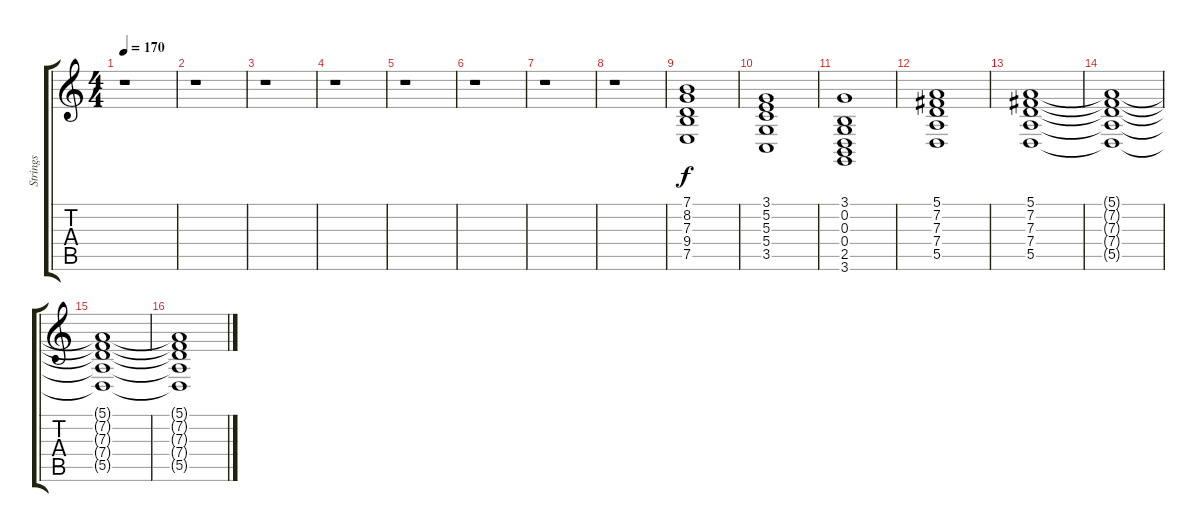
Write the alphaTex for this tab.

\track ("Strings" "Strings") {instrument violin}
\staff {score tabs}
\tuning (E4 B3 G3 D3 A2 E2) {hide}
\ts (4 4)
\tempo 170
\clef g2
\ks c
r.1{dy f} |
r.1 |
r.1 |
r.1 |
r.1 |
r.1 |
r.1 |
r.1 |
(7.1 8.2 7.3 9.4 7.5).1 |
(3.1 5.2 5.3 5.4 3.5).1 |
(3.1 0.2 0.3 0.4 2.5 3.6).1 |
(5.1 7.2 7.3 7.4 5.5).1 |
(5.1 7.2 7.3 7.4 5.5).1 |
(5.1{t} 7.2{t} 7.3{t} 7.4{t} 5.5{t}).1 |
(5.1{t} 7.2{t} 7.3{t} 7.4{t} 5.5{t}).1 |
(5.1{t} 7.2{t} 7.3{t} 7.4{t} 5.5{t}).1
